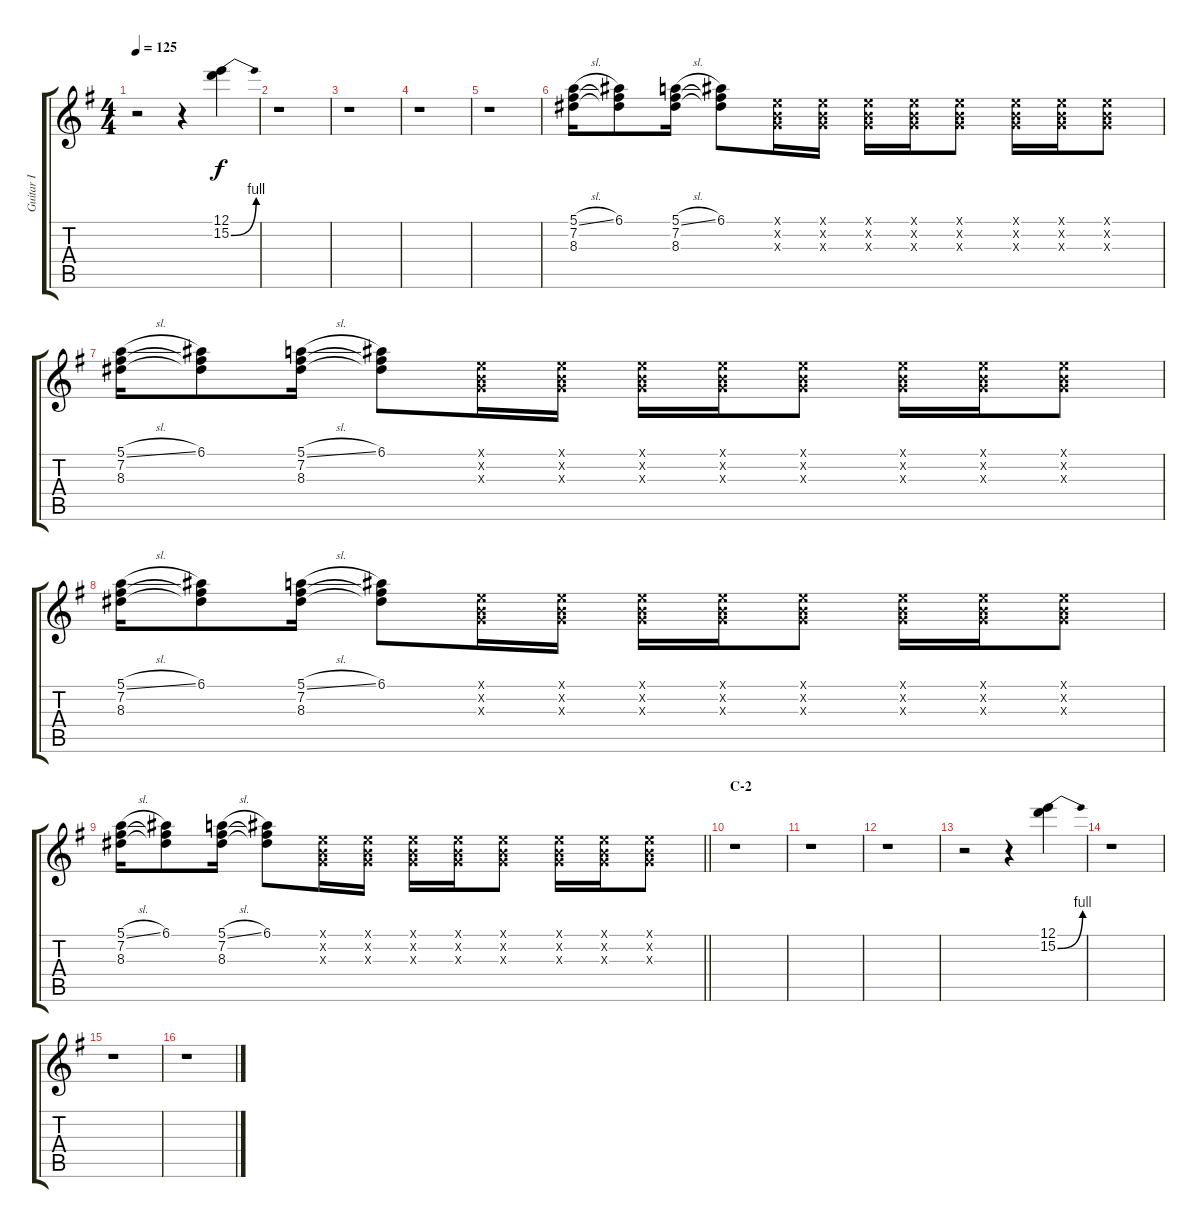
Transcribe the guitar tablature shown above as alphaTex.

\track ("Guitar I" "Guitar I") {instrument overdrivenguitar}
\staff {score tabs}
\tuning (E4 B3 G3 D3 A2 E2) {hide}
\ts (4 4)
\tempo 125
\clef g2
\ks g
r.2{dy f} r.4 (12.1 15.2{be (bend 0 0 60 4)}).4 |
r.1 |
r.1 |
r.1 |
r.1 |
(5.1{sl} 7.2 8.3).16 (6.1 7.2{t} 8.3{t}).8 (5.1{sl} 7.2 8.3).16 (6.1 7.2{t} 8.3{t}).8 (0.1{x} 0.2{x} 0.3{x}).16 (0.1{x} 0.2{x} 0.3{x}).16 (0.1{x} 0.2{x} 0.3{x}).16 (0.1{x} 0.2{x} 0.3{x}).16 (0.1{x} 0.2{x} 0.3{x}).8 (0.1{x} 0.2{x} 0.3{x}).16 (0.1{x} 0.2{x} 0.3{x}).16 (0.1{x} 0.2{x} 0.3{x}).8 |
(5.1{sl} 7.2 8.3).16 (6.1 7.2{t} 8.3{t}).8 (5.1{sl} 7.2 8.3).16 (6.1 7.2{t} 8.3{t}).8 (0.1{x} 0.2{x} 0.3{x}).16 (0.1{x} 0.2{x} 0.3{x}).16 (0.1{x} 0.2{x} 0.3{x}).16 (0.1{x} 0.2{x} 0.3{x}).16 (0.1{x} 0.2{x} 0.3{x}).8 (0.1{x} 0.2{x} 0.3{x}).16 (0.1{x} 0.2{x} 0.3{x}).16 (0.1{x} 0.2{x} 0.3{x}).8 |
(5.1{sl} 7.2 8.3).16 (6.1 7.2{t} 8.3{t}).8 (5.1{sl} 7.2 8.3).16 (6.1 7.2{t} 8.3{t}).8 (0.1{x} 0.2{x} 0.3{x}).16 (0.1{x} 0.2{x} 0.3{x}).16 (0.1{x} 0.2{x} 0.3{x}).16 (0.1{x} 0.2{x} 0.3{x}).16 (0.1{x} 0.2{x} 0.3{x}).8 (0.1{x} 0.2{x} 0.3{x}).16 (0.1{x} 0.2{x} 0.3{x}).16 (0.1{x} 0.2{x} 0.3{x}).8 |
\barLineRight lightlight
(5.1{sl} 7.2 8.3).16 (6.1 7.2{t} 8.3{t}).8 (5.1{sl} 7.2 8.3).16 (6.1 7.2{t} 8.3{t}).8 (0.1{x} 0.2{x} 0.3{x}).16 (0.1{x} 0.2{x} 0.3{x}).16 (0.1{x} 0.2{x} 0.3{x}).16 (0.1{x} 0.2{x} 0.3{x}).16 (0.1{x} 0.2{x} 0.3{x}).8 (0.1{x} 0.2{x} 0.3{x}).16 (0.1{x} 0.2{x} 0.3{x}).16 (0.1{x} 0.2{x} 0.3{x}).8 |
\section ("" "C-2")
r.1 |
r.1 |
r.1 |
r.2 r.4 (12.1 15.2{be (bend 0 0 60 4)}).4 |
r.1 |
r.1 |
r.1
